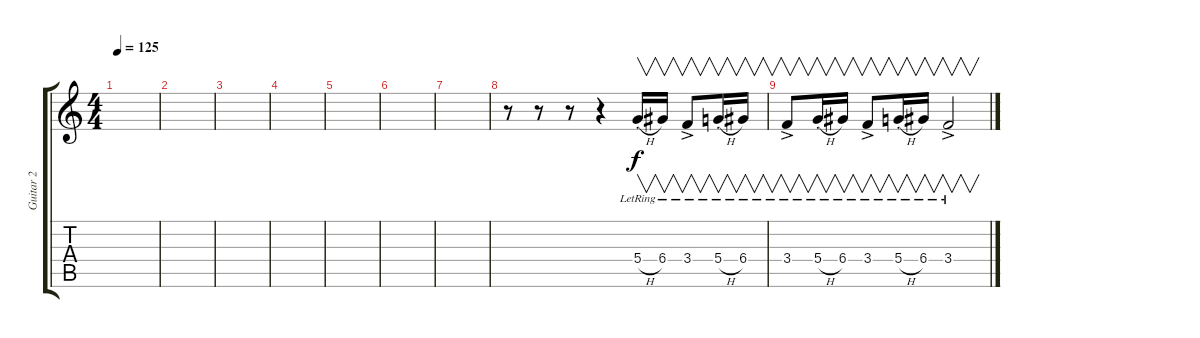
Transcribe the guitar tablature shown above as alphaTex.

\track ("Guitar 2" "Guitar 2") {instrument electricguitarjazz}
\staff {score tabs}
\tuning (E4 B3 G3 D3 A2 E2) {hide}
\ts (4 4)
\tempo 125
\clef g2
\ks c
|
|
|
|
|
|
|
r.8 r.8 r.8 r.4 5.4{h st lr}.16{v volume 0} 6.4{lr}.16{v} 3.4{ac lr}.8{v} 5.4{h st lr}.16{v} 6.4{lr}.16{v} |
3.4{ac lr}.8{v} 5.4{h st lr}.16{v} 6.4{lr}.16{v} 3.4{ac lr}.8{v} 5.4{h st lr}.16{v} 6.4{lr}.16{v} 3.4{ac lr}.2{v}
